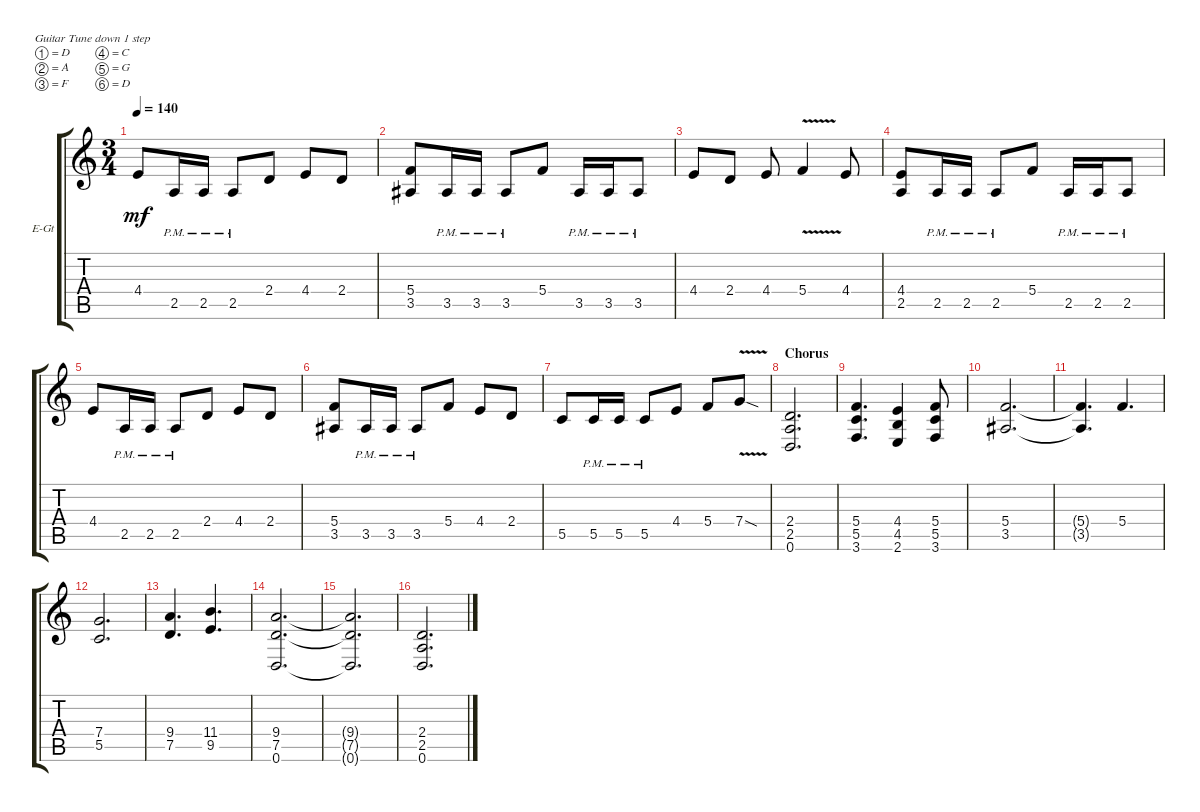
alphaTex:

\defaultSystemsLayout 4
\bracketExtendMode groupsimilarinstruments
\firstSystemTrackNameOrientation horizontal
\otherSystemsTrackNameOrientation horizontal
\track ("Mille" "E-Gt") {instrument distortionguitar}
\staff {score tabs}
\tuning (D4 A3 F3 C3 G2 D2)
\ts (3 4)
\tempo 140
\clef g2
\ks c
4.4.8{dy mf} 2.5{pm}.16 2.5{pm}.16 2.5{pm}.8 2.4.8 4.4.8 2.4.8 |
(3.5 5.4).8 3.5{pm}.16 3.5{pm}.16 3.5{pm}.8 5.4.8 3.5{pm}.16 3.5{pm}.16 3.5{pm}.8 |
4.4.8 2.4.8 4.4.8 5.4{v}.4 4.4.8 |
(2.5 4.4).8 2.5{pm}.16 2.5{pm}.16 2.5{pm}.8 5.4.8 2.5{pm}.16 2.5{pm}.16 2.5{pm}.8 |
4.4.8 2.5{pm}.16 2.5{pm}.16 2.5{pm}.8 2.4.8 4.4.8 2.4.8 |
(3.5 5.4).8 3.5{pm}.16 3.5{pm}.16 3.5{pm}.8 5.4.8 4.4.8 2.4.8 |
5.5.8 5.5{pm}.16 5.5{pm}.16 5.5{pm}.8 4.4.8 5.4.8 7.4{v sod}.8 |
\section ("" "Chorus")
(0.6 2.5 2.4).2{d} |
(3.6 5.5 5.4).4{d} (2.6 4.5 4.4).4 (3.6 5.5 5.4).8 |
(3.5 5.4).2{d} |
(3.5{t} 5.4{t}).4{d} 5.4.4{d} |
(5.5 7.4).2{d} |
(7.5 9.4).4{d} (9.5 11.4).4{d} |
(0.6 7.5 9.4).2{d} |
(0.6{t} 7.5{t} 9.4{t}).2{d} |
(0.6 2.5 2.4).2{d}
